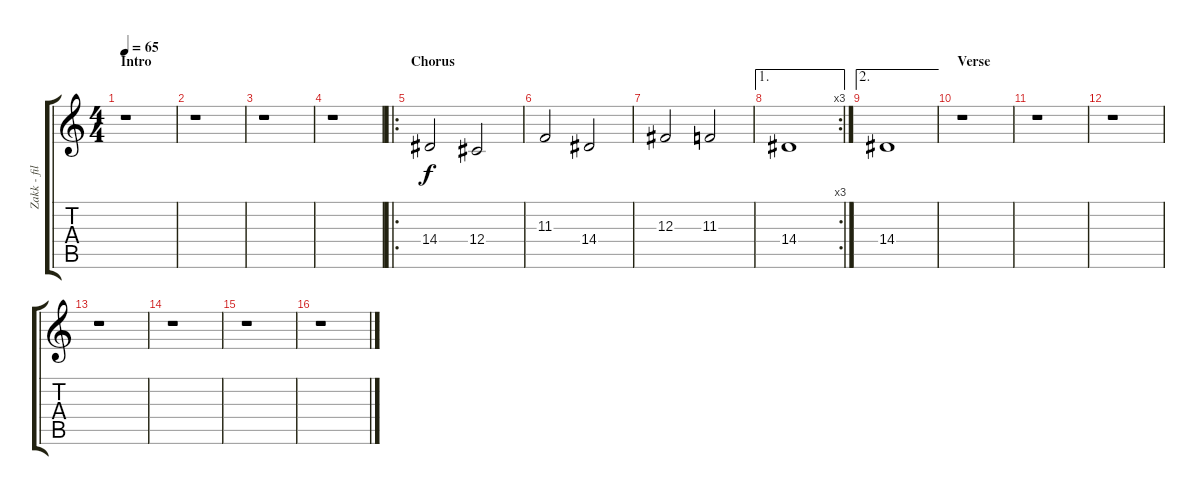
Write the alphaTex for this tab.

\track ("Zakk - fill parts" "Zakk - fil") {instrument ocarina}
\staff {score tabs}
\tuning (Eb4 Bb3 Gb3 Db3 Ab2 Eb2) {hide}
\ts (4 4)
\section ("" "Intro")
\tempo 65
\clef g2
\ks c
r.1{dy f instrument ocarina} |
r.1 |
r.1 |
r.1 |
\ro
\section ("" "Chorus")
14.4.2 12.4.2 |
11.3.2 14.4.2 |
12.3.2 11.3.2 |
\ae 1
\rc 3
14.4.1 |
\ae 2
14.4.1 |
\section ("" "Verse")
r.1 |
r.1 |
r.1 |
r.1 |
r.1 |
r.1 |
r.1
